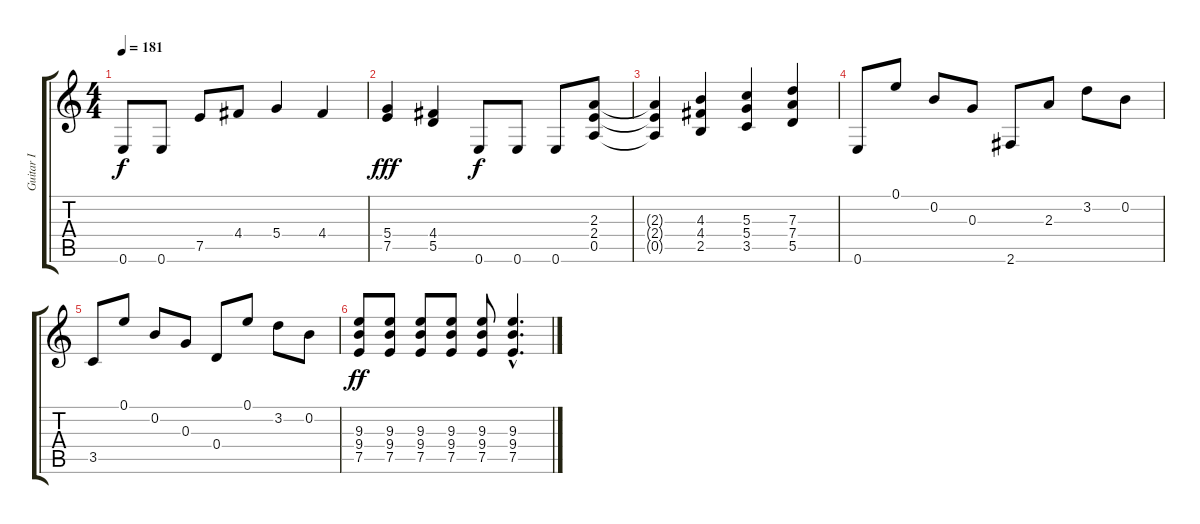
\track ("Guitar I" "Guitar I") {instrument overdrivenguitar}
\staff {score tabs}
\tuning (E4 B3 G3 D3 A2 E2) {hide}
\ts (4 4)
\tempo 181
\clef g2
\ks c
0.6.8{dy f} 0.6.8 7.5.8 4.4.8 5.4.4 4.4.4 |
(5.4 7.5).4{dy fff} (4.4 5.5).4 0.6.8{dy f} 0.6.8 0.6.8 (2.3 2.4 0.5).8 |
(2.3{t} 2.4{t} 0.5{t}).4 (4.3 4.4 2.5).4 (5.3 5.4 3.5).4 (7.3 7.4 5.5).4 |
0.6.8 0.1.8 0.2.8 0.3.8 2.6.8 2.3.8 3.2.8 0.2.8 |
3.5.8 0.1.8 0.2.8 0.3.8 0.4.8 0.1.8 3.2.8 0.2.8 |
(9.3 9.4 7.5).8{dy ff} (9.3 9.4 7.5).8 (9.3 9.4 7.5).8 (9.3 9.4 7.5).8 (9.3 9.4 7.5).8 (9.3{hac} 9.4{hac} 7.5{hac}).4{d}
